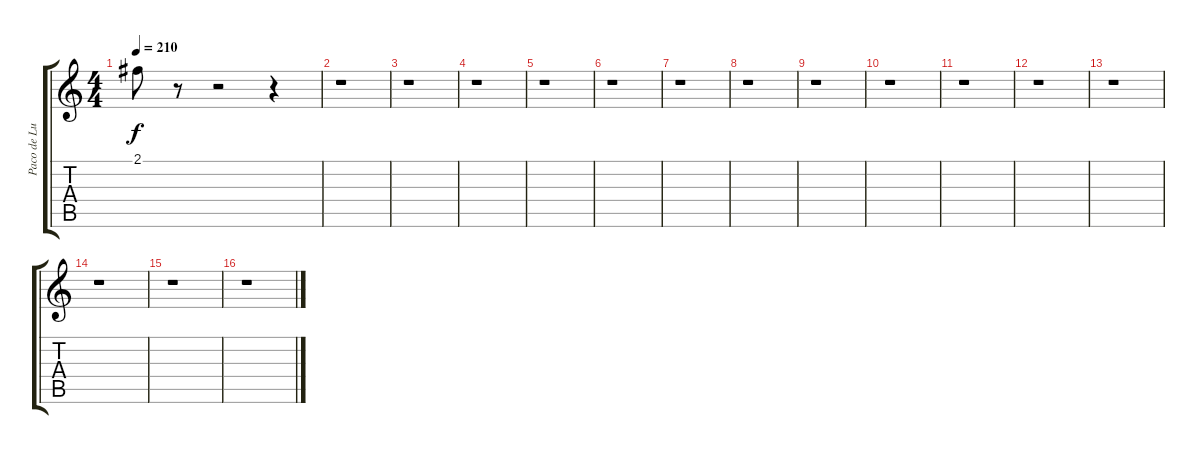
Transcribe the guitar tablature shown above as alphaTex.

\track ("Paco de Lucia" "Paco de Lu") {instrument acousticguitarnylon}
\staff {score tabs}
\tuning (E4 B3 G3 D3 A2 E2) {hide}
\ts (4 4)
\tempo 210
\clef g2
\ks c
2.1.8{dy f} r.8 r.2 r.4 |
r.1 |
r.1 |
r.1 |
r.1 |
r.1 |
r.1 |
r.1 |
r.1 |
r.1 |
r.1 |
r.1 |
r.1 |
r.1 |
r.1 |
r.1
